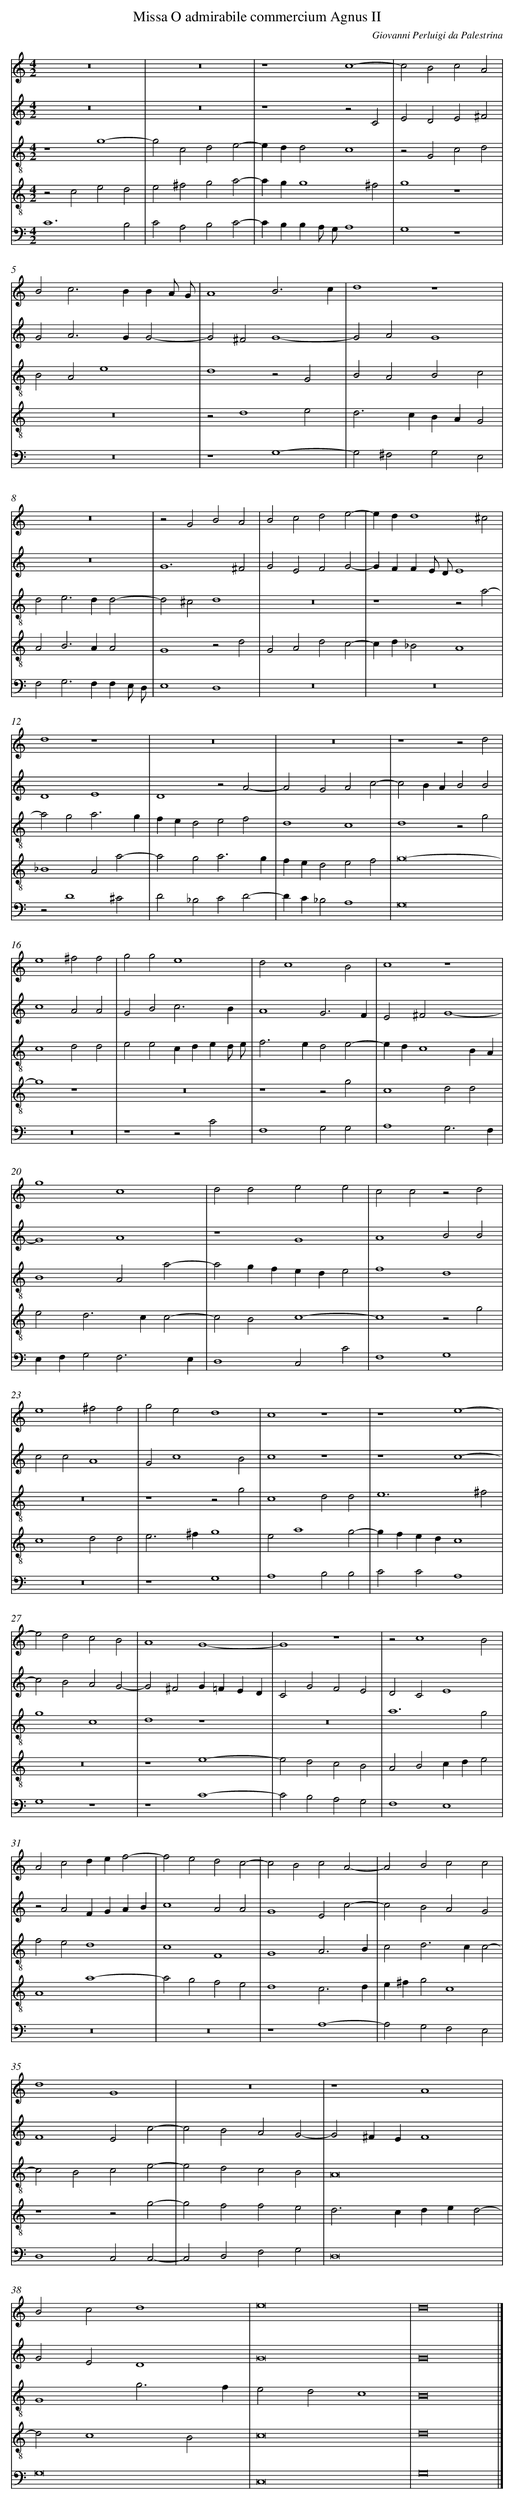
X:1
T: Missa O admirabile commercium Agnus II
C: Giovanni Perluigi da Palestrina
L: 1/4
M: 4/2
V: 1 clef=treble
V: 2 clef=treble
V: 3 clef=treble-8
V: 4 clef=treble-8
V: 5 clef=bass
K: C
[V:1] z8 |
[V:2] z8 |
[V:3] z4g4- |
[V:4] z2c2e2d2 |
[V:5] C6B,2 |
[V:1] z8 |
[V:2] z8 |
[V:3] g2c2d2e2- |
[V:4] e2^f2g2a2- |
[V:5] C2A,2B,2C2- |
[V:1] z4c4- |
[V:2] z4z2C2 |
[V:3] edd2c4 |
[V:4] agg4^f2 |
[V:5] CB,B,A,/ G,/A,4 |
[V:1] c2B2c2A2 |
[V:2] E2D2E2^F2 |
[V:3] z2G2c2d2 |
[V:4] g4z4 |
[V:5] G,4z4 |
[V:1] B2c2>B2BA/ G/ |
[V:2] G2A2>G2G2- |
[V:3] B2A2e4 |
[V:4] z8 |
[V:5] z8 |
[V:1] A4B3c |
[V:2] G2^F2G4- |
[V:3] d4z2G2 |
[V:4] z2d4e2 |
[V:5] z4G,4- |
[V:1] d4z4 |
[V:2] G2A2G4 |
[V:3] B2A2B2c2 |
[V:4] d2>c2BAG2 |
[V:5] G,2^F,2G,2E,2 |
[V:1] z8 |
[V:2] z8 |
[V:3] d2e2>d2d2- |
[V:4] A2B2>A2A2 |
[V:5] F,2G,2>F,2F,E,/ D,/ |
[V:1] z2G2B2A2 |
[V:2] G6^F2 |
[V:3] d2^c2d4 |
[V:4] G4z2d2 |
[V:5] E,4D,4 |
[V:1] B2c2d2e2- |
[V:2] G2E2F2G2- |
[V:3] z8 |
[V:4] G2A2d2c2- |
[V:5] z8 |
[V:1] edd4^c2 |
[V:2] GFFE/ D/E4 |
[V:3] z4z2a2- |
[V:4] cd_B2A4 |
[V:5] z8 |
[V:1] d4z4 |
[V:2] D4E4 |
[V:3] a2g2a3g |
[V:4] _B4A2a2- |
[V:5] z2D4^C2 |
[V:1] z8 |
[V:2] D4z2A2- |
[V:3] fed2e2f2 |
[V:4] a2g2a3g |
[V:5] D2_B,2C2D2- |
[V:1] z8 |
[V:2] A2G2A2c2- |
[V:3] d4c4 |
[V:4] fed2e2f2 |
[V:5] DC_B,2A,4 |
[V:1] z4z2d2 |
[V:2] c2BAB2B2 |
[V:3] d4z2g2 |
[V:4] g8- |
[V:5] G,8 |
[V:1] e4^f2f2 |
[V:2] c4A2A2 |
[V:3] c4d2d2 |
[V:4] g4z4 |
[V:5] z8 |
[V:1] g2g2e4 |
[V:2] G2B2c3B |
[V:3] e2e2cded/ e/ |
[V:4] z8 |
[V:5] z4z2C2 |
[V:1] d2c4B2 |
[V:2] A4G3F |
[V:3] f2>e2d2e2- |
[V:4] z4z2g2 |
[V:5] F,4G,2G,2 |
[V:1] c4z4 |
[V:2] E2^F2G4- |
[V:3] edc4BA |
[V:4] c4d2d2 |
[V:5] A,4G,3F, |
[V:1] g4c4 |
[V:2] G4A4 |
[V:3] B4A2a2- |
[V:4] e2d2>c2c2- |
[V:5] E,F,G,2F,3E, |
[V:1] d2d2e2e2 |
[V:2] z4G4 |
[V:3] a2gfede2 |
[V:4] c2B2c4- |
[V:5] D,4C,2C2 |
[V:1] c2c2z2d2 |
[V:2] A4B2B2 |
[V:3] f4d4 |
[V:4] c4z2g2 |
[V:5] F,4G,4 |
[V:1] e4^f2f2 |
[V:2] c2c2A4 |
[V:3] z8 |
[V:4] c4d2d2 |
[V:5] z8 |
[V:1] g2e2d4 |
[V:2] G2c4B2 |
[V:3] z4z2g2 |
[V:4] e2>^f2g4 |
[V:5] z4G,4 |
[V:1] c4z4 |
[V:2] c4z4 |
[V:3] c4d2d2 |
[V:4] e2a4g2- |
[V:5] A,4B,2B,2 |
[V:1] z4e4- |
[V:2] z4c4- |
[V:3] e6^f2 |
[V:4] gfedc4 |
[V:5] C2C2A,4 |
[V:1] e2d2c2B2 |
[V:2] c2B2A2G2- |
[V:3] g4c4 |
[V:4] z8 |
[V:5] G,4z4 |
[V:1] A4G4- |
[V:2] G2^F2G=FED |
[V:3] d4z4 |
[V:4] z4e4- |
[V:5] z4C4- |
[V:1] G4z4 |
[V:2] C2G2F2E2 |
[V:3] z8 |
[V:4] e2d2c2B2 |
[V:5] C2B,2A,2G,2 |
[V:1] z2c4B2 |
[V:2] D2C2E4 |
[V:3] a6g2 |
[V:4] A2B2cde2 |
[V:5] F,4E,4 |
[V:1] A2c2def2- |
[V:2] z2A2FGAB |
[V:3] f2e2d4 |
[V:4] A4a4- |
[V:5] z8 |
[V:1] f2e2d2c2- |
[V:2] c4A2A2 |
[V:3] c4F4 |
[V:4] a2g2f2e2 |
[V:5] z8 |
[V:1] c2B2c2A2- |
[V:2] G4E2c2- |
[V:3] G4A3B |
[V:4] d4c3d |
[V:5] z4A,4- |
[V:1] A2B2c2c2 |
[V:2] c2B2A2G2 |
[V:3] c2d2>c2c2- |
[V:4] e^fg2c4 |
[V:5] A,2G,2F,2E,2 |
[V:1] d4G4 |
[V:2] F4E2c2- |
[V:3] c2B2c2e2- |
[V:4] z4z2g2- |
[V:5] D,4C,2C,2- |
[V:1] z8 |
[V:2] c2B2A2G2- |
[V:3] e2d2c2B2 |
[V:4] g2f2f2e2 |
[V:5] C,2D,2F,2G,2 |
[V:1] z4A4 |
[V:2] G2^FEF4 |
[V:3] A8 |
[V:4] d2>c2ded2- |
[V:5] D,8 |
[V:1] B2c2d4 |
[V:2] G2E2D4 |
[V:3] G4g3f |
[V:4] d2c4B2 |
[V:5] G,8 |
[V:1] e8 |
[V:2] G8 |
[V:3] e2d2c4 |
[V:4] c8 |
[V:5] C,8 |
[V:1] d8 |]
[V:2] G8 |]
[V:3] B8 |]
[V:4] d8 |]
[V:5] G,8 |]
